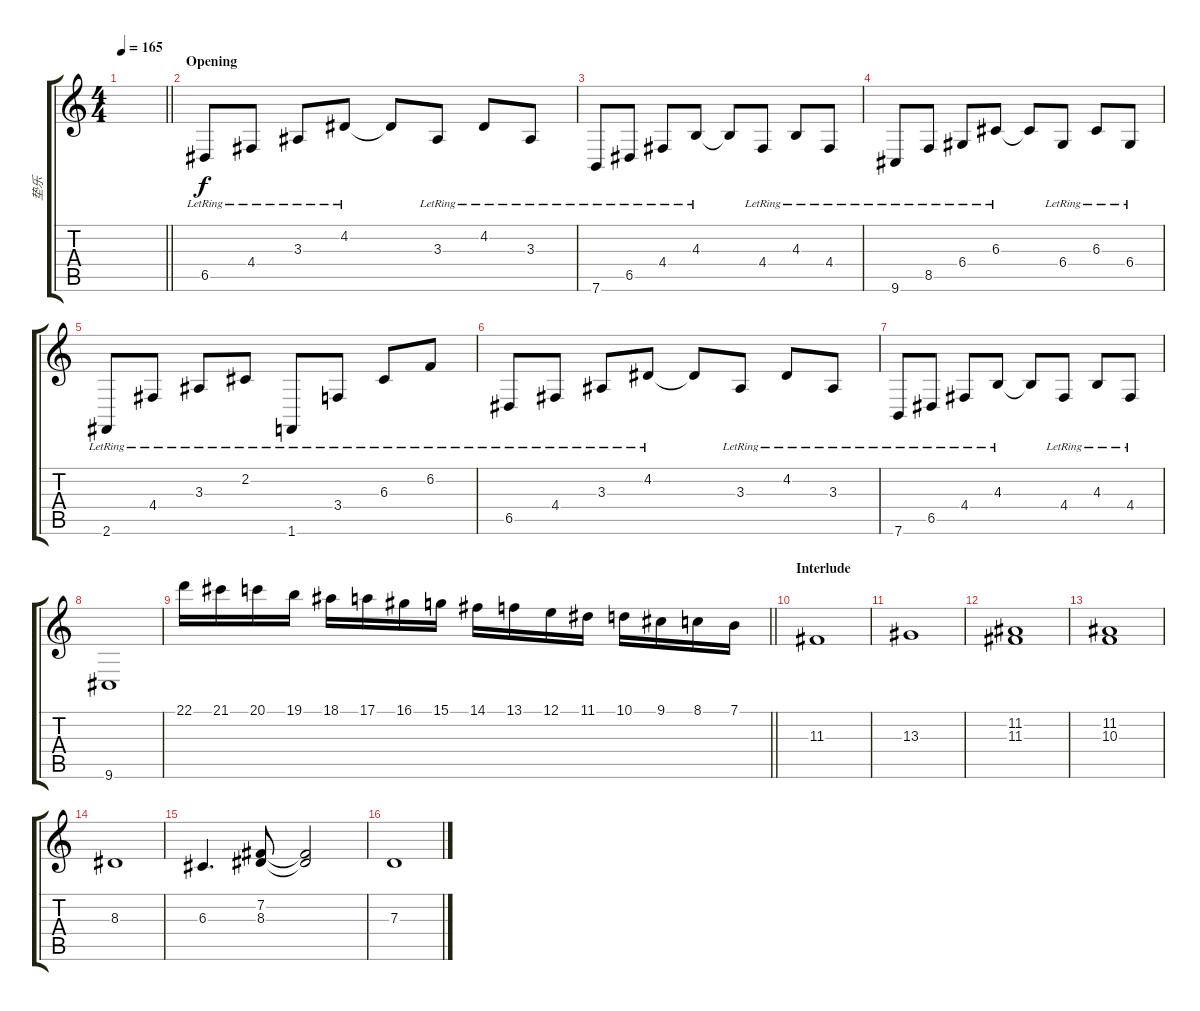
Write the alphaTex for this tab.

\track ("垫乐" "垫乐") {instrument lead1square}
\staff {score tabs}
\tuning (E4 B3 G3 D3 A2 E2) {hide}
\ts (4 4)
\tempo 165
\clef g2
\barLineRight lightlight
\ks c
|
\section ("" "Opening")
6.5{lr}.8{instrument acousticgrandpiano} 4.4{lr}.8 3.3{lr}.8 4.2{lr}.8 4.2{t}.8 3.3{lr}.8 4.2{lr}.8 3.3{lr}.8 |
7.6{lr}.8 6.5{lr}.8 4.4{lr}.8 4.3{lr}.8 4.3{t}.8 4.4{lr}.8 4.3{lr}.8 4.4{lr}.8 |
9.6{lr}.8 8.5{lr}.8 6.4{lr}.8 6.3{lr}.8 6.3{t}.8 6.4{lr}.8 6.3{lr}.8 6.4{lr}.8 |
2.6{lr}.8 4.4{lr}.8 3.3{lr}.8 2.2{lr}.8 1.6{lr}.8 3.4{lr}.8 6.3{lr}.8 6.2{lr}.8 |
6.5{lr}.8 4.4{lr}.8 3.3{lr}.8 4.2{lr}.8 4.2{t}.8 3.3{lr}.8 4.2{lr}.8 3.3{lr}.8 |
7.6{lr}.8 6.5{lr}.8 4.4{lr}.8 4.3{lr}.8 4.3{t}.8 4.4{lr}.8 4.3{lr}.8 4.4{lr}.8 |
9.6.1 |
\barLineRight lightlight
22.1.16{instrument applause} 21.1.16 20.1.16 19.1.16 18.1.16 17.1.16 16.1.16 15.1.16 14.1.16 13.1.16 12.1.16 11.1.16 10.1.16 9.1.16 8.1.16 7.1.16 |
\section ("" "Interlude")
11.3.1{instrument brasssection} |
13.3.1 |
(11.2 11.3).1 |
(11.2 10.3).1 |
8.3.1 |
6.3.4{d} (7.2 8.3).8 (7.2{t} 8.3{t}).2 |
7.3.1
